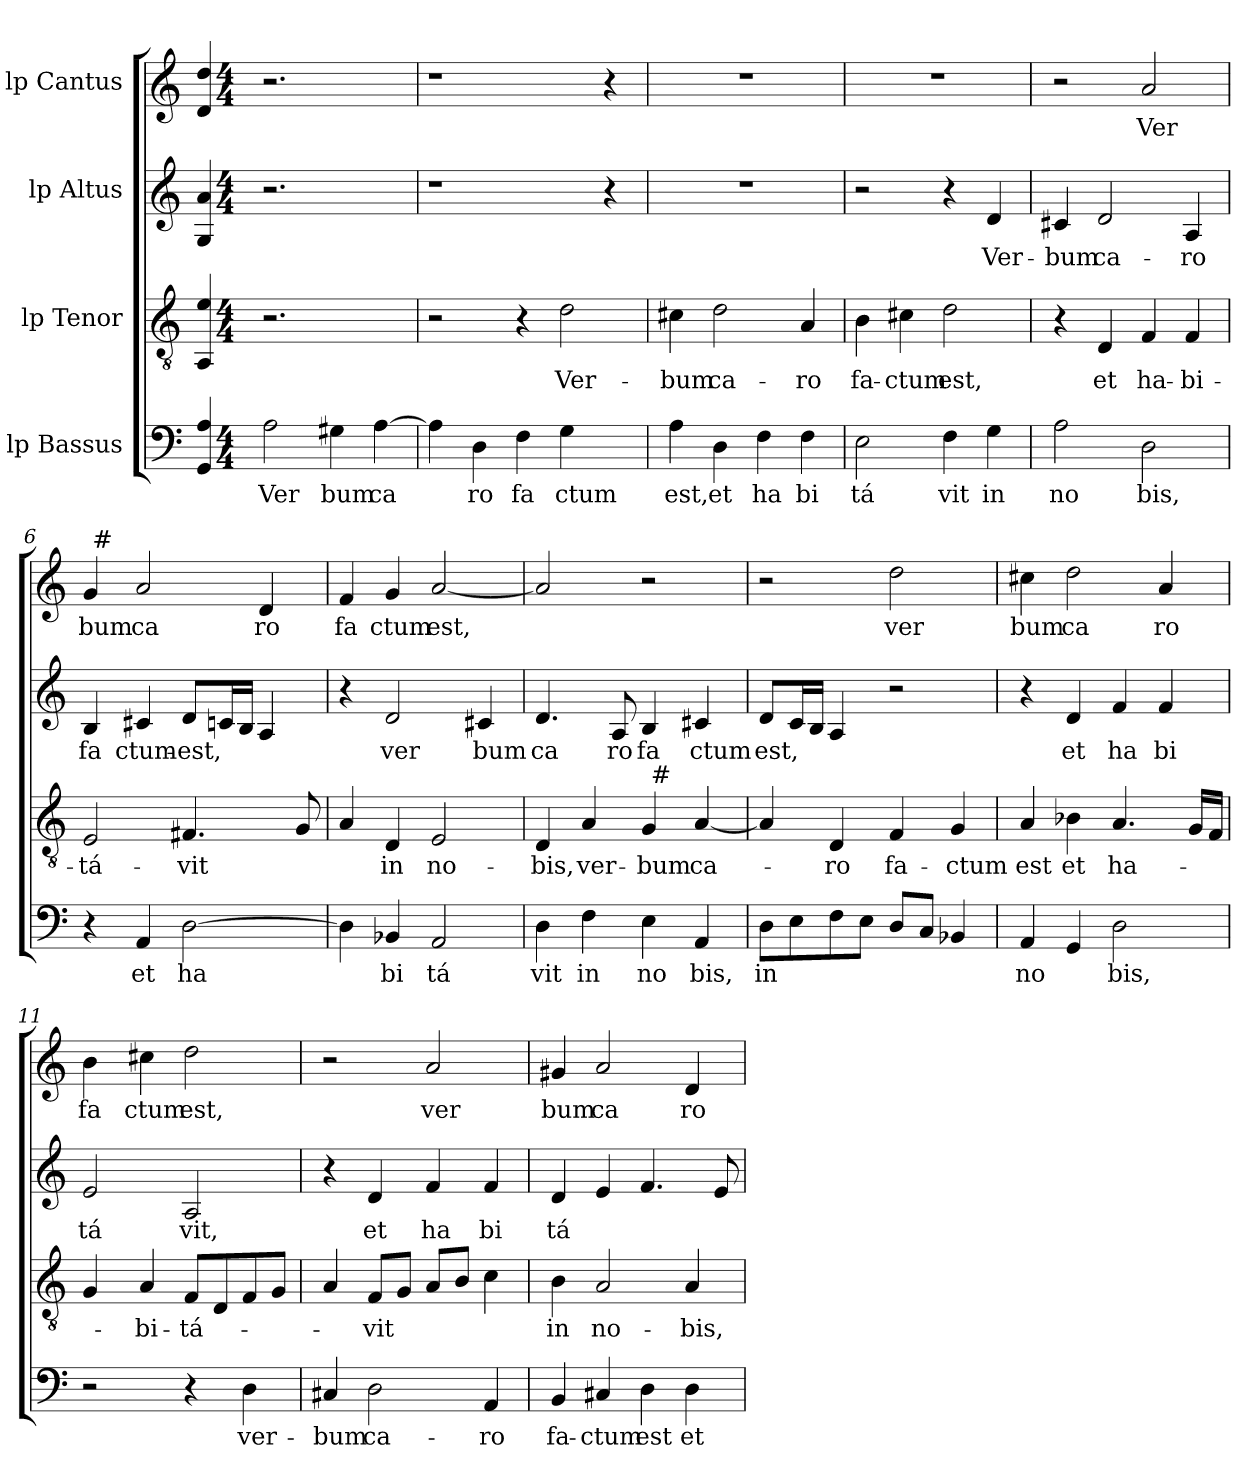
**kern	**text	**kern	**text	**kern	**text	**kern	**text
*part4	*part4	*part3	*part3	*part2	*part2	*part1	*part1
*staff4	*staff4	*staff3	*staff3	*staff2	*staff2	*staff1	*staff1
*I"lp Bassus	*	*I"lp Tenor	*	*I"lp Altus	*	*I"lp Cantus	*
!!LO:PB:g=z
*stria5	*	*stria5	*	*stria5	*	*stria5	*
*clefF4	*	*clefGv2	*	*clefG2	*	*clefG2	*
=1	=1	=1	=1	=1	=1	=1	=1
4A/ 4GG/	.	4e/ 4AA/	.	4a/ 4G/	.	4dd/ 4d/	.
*M4/4	*	*M4/4	*	*M4/4	*	*M4/4	*
*met(c)	*	*met(c)	*	*met(c)	*	*met(c)	*
!	!LO:LY:b:cj	!	!	!	!	!	!
2A\	Ver	2.r	.	2.r	.	2.r	.
!	!LO:LY:b:cj	!	!	!	!	!	!
4G#X\	bum	.	.	.	.	.	.
!	!LO:LY:b:cj	!	!	!	!	!	!
[>4A\	ca	4ryy	.	4ryy	.	4ryy	.
=2	=2	=2	=2	=2	=2	=2	=2
4A\]	.	2r	.	1r	.	1r	.
!	!LO:LY:b:cj	!	!	!	!	!	!
4D\	ro	.	.	.	.	.	.
!	!LO:LY:b:cj	!	!	!	!	!	!
4F\	fa	4r	.	.	.	.	.
!	!LO:LY:b:cj	!	!LO:LY:b:cj	!	!	!	!
4G\	ctum	2d\	Ver-	.	.	.	.
4ryy	.	.	.	4r	.	4r	.
=3	=3	=3	=3	=3	=3	=3	=3
!	!LO:LY:b:cj	!	!LO:LY:b:cj	!	!	!	!
4A\	est,	4c#X\	-bum	1r	.	1r	.
!	!LO:LY:b:cj	!	!LO:LY:b:cj	!	!	!	!
4D\	et	2d\	ca-	.	.	.	.
!	!LO:LY:b:cj	!	!	!	!	!	!
4F\	ha	.	.	.	.	.	.
!	!LO:LY:b:cj	!	!LO:LY:b:cj	!	!	!	!
4F\	bi	4A/	-ro	.	.	.	.
=4	=4	=4	=4	=4	=4	=4	=4
!	!LO:LY:b:cj	!	!LO:LY:b:cj	!	!	!	!
2E\	tá	4B\	fa-	2r	.	1r	.
!	!	!	!LO:LY:b:cj	!	!	!	!
.	.	4c#X\	-ctum	.	.	.	.
!	!LO:LY:b:cj	!	!LO:LY:b:cj	!	!	!	!
4F\	vit	2d\	est,	4r	.	.	.
!	!LO:LY:b:cj	!	!	!	!LO:LY:b:cj	!	!
4G\	in	.	.	4d/	Ver-	.	.
=5	=5	=5	=5	=5	=5	=5	=5
!	!LO:LY:b:cj	!	!	!	!LO:LY:b:cj	!	!
2A\	no	4r	.	4c#X/	-bum	2r	.
!	!	!	!LO:LY:b:cj	!	!LO:LY:b:cj	!	!
.	.	4D/	et	2d/	ca-	.	.
!	!LO:LY:b:cj	!	!LO:LY:b:cj	!	!	!	!LO:LY:b:cj
2D\	bis,	4F/	ha-	.	.	2a/	Ver
!	!	!	!LO:LY:b:cj	!	!LO:LY:b:cj	!	!
.	.	4F/	-bi-	4A/	-ro	.	.
!!LO:LB:g=z
=6	=6	=6	=6	=6	=6	=6	=6
!	!	!	!LO:LY:b:cj	!	!LO:LY:b:cj	!	!LO:LY:b:cj
*	*	*	*	*	*	*^	*
4r	.	2E/	-tá-	4B/	fa	4g/	64ryy	bum
!	!	!	!	!	!	!	!LO:TX:a:t=#	!
.	.	.	.	.	.	.	2ryy	.
!	!LO:LY:b:cj	!	!	!	!LO:LY:b:cj	!	!	!LO:LY:b:cj
4AA/	et	.	.	4c#X/	ctum-	2a/	.	ca
!	!LO:LY:b:cj	!	!LO:LY:b	!	!LO:LY:b	!	!	!
[>2D\	ha	4.F#X/	-vit	8d/L	-est,	.	.	.
.	.	.	.	.	.	.	4ryy	.
.	.	.	.	16cn/	.	.	.	.
.	.	.	.	16B/J	.	.	.	.
!	!	!	!	!	!	!	!	!LO:LY:b:cj
.	.	.	.	4A/	.	4d/	.	ro
.	.	.	.	.	.	.	8...ryy	.
.	.	8G/	.	.	.	.	.	.
=7	=7	=7	=7	=7	=7	=7	=7	=7
!	!	!	!	!	!	!	!	!LO:LY:b:cj
*	*	*	*	*	*	*v	*v	*
4D\]	.	4A/	.	4r	.	4f/	fa
!	!LO:LY:b:cj	!	!LO:LY:b:cj	!	!LO:LY:b:cj	!	!LO:LY:b:cj
4BB-X/	bi	4D/	in	2d/	ver	4g/	ctum
!	!LO:LY:b:cj	!	!LO:LY:b:cj	!	!	!	!LO:LY:b:cj
2AA/	tá	2E/	no-	.	.	[<2a/	est,
!	!	!	!	!	!LO:LY:b:cj	!	!
.	.	.	.	4c#X/	bum	.	.
=8	=8	=8	=8	=8	=8	=8	=8
!	!LO:LY:b:cj	!	!LO:LY:b:cj	!	!LO:LY:b:cj	!	!
*	*	*^	*	*	*	*	*
4D\	vit	4D/	2ryy	-bis,	4.d/	ca	2a/]	.
!	!LO:LY:b:cj	!	!	!LO:LY:b:cj	!	!	!	!
4F\	in	4A/	.	ver-	.	.	.	.
!	!	!	!	!	!	!LO:LY:b:cj	!	!
.	.	.	.	.	8A/	ro	.	.
!	!LO:LY:b:cj	!	!	!LO:LY:b:cj	!	!LO:LY:b:cj	!	!
4E\	no	4G/	64ryy	-bum	4B/	fa	2r	.
!	!	!	!LO:TX:a:t=#	!	!	!	!	!
.	.	.	4ryy	.	.	.	.	.
!	!LO:LY:b:cj	!	!	!LO:LY:b:cj	!	!LO:LY:b:cj	!	!
4AA/	bis,	[<4A/	.	ca-	4c#X/	ctum	.	.
.	.	.	8...ryy	.	.	.	.	.
=9	=9	=9	=9	=9	=9	=9	=9	=9
!	!LO:LY:b:cj	!	!	!	!	!LO:LY:b	!	!
*	*	*v	*v	*	*	*	*	*
8D\L	in	4A/]	.	8d/L	est,	2r	.
8E\	.	.	.	16c/	.	.	.
.	.	.	.	16B/J	.	.	.
!	!	!	!LO:LY:b:cj	!	!	!	!
8F\	.	4D/	-ro	4A/	.	.	.
8E\J	.	.	.	.	.	.	.
!	!	!	!LO:LY:b:cj	!	!	!	!LO:LY:b:cj
8D/L	.	4F/	fa-	2r	.	2dd\	ver
8C/J	.	.	.	.	.	.	.
!	!	!	!LO:LY:b:cj	!	!	!	!
4BB-X/	.	4G/	-ctum	.	.	.	.
=10	=10	=10	=10	=10	=10	=10	=10
!	!LO:LY:b:cj	!	!LO:LY:b:cj	!	!	!	!LO:LY:b:cj
4AA/	no	4A/	est	4r	.	4cc#X\	bum
!	!	!	!LO:LY:b:cj	!	!LO:LY:b:cj	!	!LO:LY:b:cj
4GG/	.	4B-X\	et	4d/	et	2dd\	ca
!	!LO:LY:b:cj	!	!LO:LY:b:cj	!	!LO:LY:b:cj	!	!
2D\	bis,	4.A/	ha-	4f/	ha	.	.
!	!	!	!	!	!LO:LY:b:cj	!	!LO:LY:b:cj
.	.	.	.	4f/	bi	4a/	ro
.	.	16G/L	.	.	.	.	.
.	.	16F/J	.	.	.	.	.
!!LO:LB:g=z
=11	=11	=11	=11	=11	=11	=11	=11
!	!	!	!	!	!LO:LY:b:cj	!	!LO:LY:b:cj
*	*	*^	*	*	*	*	*
2r	.	4G/	16ryy	.	2e/	tá	4b\	fa
.	.	.	2...ryy	.	.	.	.	.
!	!	!	!	!LO:LY:b:cj	!	!	!	!LO:LY:b:cj
.	.	4A/	.	-bi-	.	.	4cc#X\	ctum
!	!	!	!	!LO:LY:b:cj	!	!LO:LY:b:cj	!	!LO:LY:b:cj
4r	.	8F/L	.	-tá-	2A/	vit,	2dd\	est,
.	.	8D/	.	.	.	.	.	.
!	!LO:LY:b:cj	!	!	!	!	!	!	!
4D\	ver-	8F/	.	.	.	.	.	.
.	.	8G/J	.	.	.	.	.	.
=12	=12	=12	=12	=12	=12	=12	=12	=12
!	!LO:LY:b:cj	!	!	!	!	!	!	!
*	*	*v	*v	*	*	*	*	*
4C#X/	-bum	4A/	.	4r	.	2r	.
!	!LO:LY:b:cj	!	!LO:LY:b	!	!LO:LY:b:cj	!	!
2D\	ca-	8F/L	-vit	4d/	et	.	.
.	.	8G/J	.	.	.	.	.
!	!	!	!	!	!LO:LY:b:cj	!	!LO:LY:b:cj
.	.	8A/L	.	4f/	ha	2a/	ver
.	.	8B/J	.	.	.	.	.
!	!LO:LY:b:cj	!	!	!	!LO:LY:b:cj	!	!
4AA/	-ro	4c\	.	4f/	bi	.	.
=13	=13	=13	=13	=13	=13	=13	=13
!	!LO:LY:b:cj	!	!LO:LY:b:cj	!	!LO:LY:b:cj	!	!LO:LY:b:cj
4BB/	fa-	4B\	in	4d/	tá	4g#X/	bum
!	!LO:LY:b:cj	!	!LO:LY:b:cj	!	!	!	!LO:LY:b:cj
4C#X/	-ctum	2A/	no-	4e/	.	2a/	ca
!	!LO:LY:b:cj	!	!	!	!	!	!
4D\	est	.	.	4.f/	.	.	.
!	!LO:LY:b:cj	!	!LO:LY:b:cj	!	!	!	!LO:LY:b:cj
4D\	et	4A/	-bis,	.	.	4d/	ro
.	.	.	.	8e/	.	.	.
=	=	=	=	=	=	=	=
*-	*-	*-	*-	*-	*-	*-	*-
